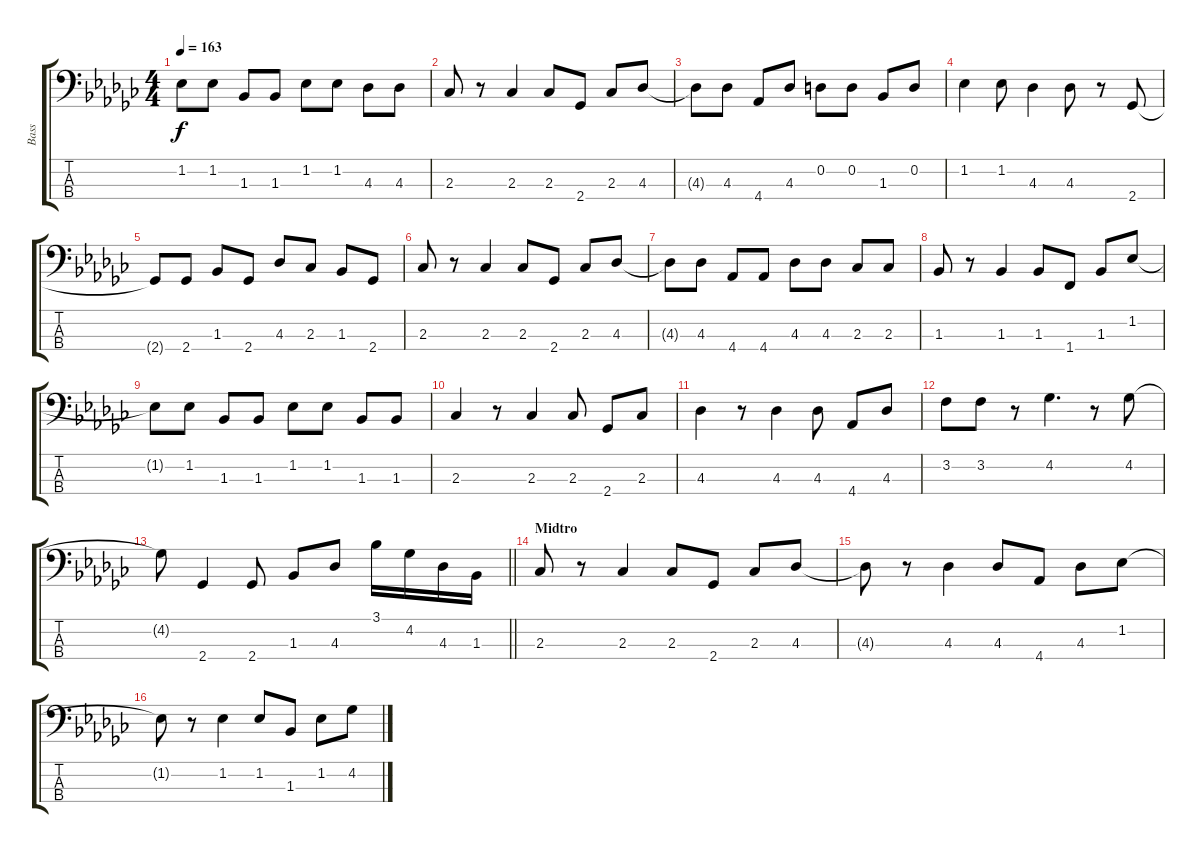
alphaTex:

\track ("Bass" "Bass") {instrument electricbassfinger}
\staff {score tabs}
\tuning (G2 D2 A1 E1) {hide}
\ts (4 4)
\tempo 163
\clef f4
\ks gb
1.2{t}.8{dy f} 1.2.8 1.3.8 1.3.8 1.2.8 1.2.8 4.3.8 4.3.8 |
2.3.8 r.8 2.3.4 2.3.8 2.4.8 2.3.8 4.3.8 |
4.3{t}.8 4.3.8 4.4.8 4.3.8 0.2.8 0.2.8 1.3.8 0.2.8 |
1.2.4 1.2.8 4.3.4 4.3.8 r.8 2.4.8 |
2.4{t}.8 2.4.8 1.3.8 2.4.8 4.3.8 2.3.8 1.3.8 2.4.8 |
2.3.8 r.8 2.3.4 2.3.8 2.4.8 2.3.8 4.3.8 |
4.3{t}.8 4.3.8 4.4.8 4.4.8 4.3.8 4.3.8 2.3.8 2.3.8 |
1.3.8 r.8 1.3.4 1.3.8 1.4.8 1.3.8 1.2.8 |
1.2{t}.8 1.2.8 1.3.8 1.3.8 1.2.8 1.2.8 1.3.8 1.3.8 |
2.3.4 r.8 2.3.4 2.3.8 2.4.8 2.3.8 |
4.3.4 r.8 4.3.4 4.3.8 4.4.8 4.3.8 |
3.2.8 3.2.8 r.8 4.2.4{d} r.8 4.2.8 |
\barLineRight lightlight
4.2{t}.8 2.4.4 2.4.8 1.3.8 4.3.8 3.1.16 4.2.16 4.3.16 1.3.16 |
\section ("" "Midtro")
2.3.8 r.8 2.3.4 2.3.8 2.4.8 2.3.8 4.3.8 |
4.3{t}.8 r.8 4.3.4 4.3.8 4.4.8 4.3.8 1.2.8 |
1.2{t}.8 r.8 1.2.4 1.2.8 1.3.8 1.2.8 4.2.8
